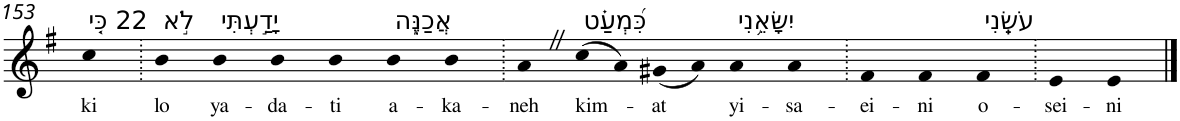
**kern	**text
*part1	*part1
*staff1	*staff1
*I"Piano	*
*I'Pno	*
!!LO:PB:g=z
*clefG2	*
*k[f#]	*
*G:	*
=153	=153
!LO:TX:a:t=22 כִּ֤י	!
!	!LO:LY:b
4cc	ki
=154.	=154.
!LO:TX:a:t=לֹ֣א	!
!	!LO:LY:b
4b	lo
!LO:TX:a:t=יָדַ֣עְתִּי	!
!	!LO:LY:b
4b	ya-
!	!LO:LY:b
4b	-da-
!	!LO:LY:b
4b	-ti
!LO:TX:a:t=אֲכַנֶּ֑ה	!
!	!LO:LY:b
4b	a-
!	!LO:LY:b
4b	-ka-
=155.	=155.
!	!LO:LY:b
4aZ	-neh
!LO:TX:a:t=כִּ֝מְעַ֗ט	!
!	!LO:LY:b
(8cc	kim-
8a)	.
!	!LO:LY:b
(8g#X	-at
8a)	.
!LO:TX:a:t=יִשָּׂאֵ֥נִי	!
!	!LO:LY:b
4a	yi-
!	!LO:LY:b
4a	-sa-
=156.	=156.
!	!LO:LY:b
4f#	-ei-
!	!LO:LY:b
4f#	-ni
!LO:TX:a:t=עֹשֵֽׂנִי	!
!	!LO:LY:b
4f#	o-
=157.	=157.
!	!LO:LY:b
4e	-sei-
!	!LO:LY:b
4e	-ni
==	==
*-	*-
